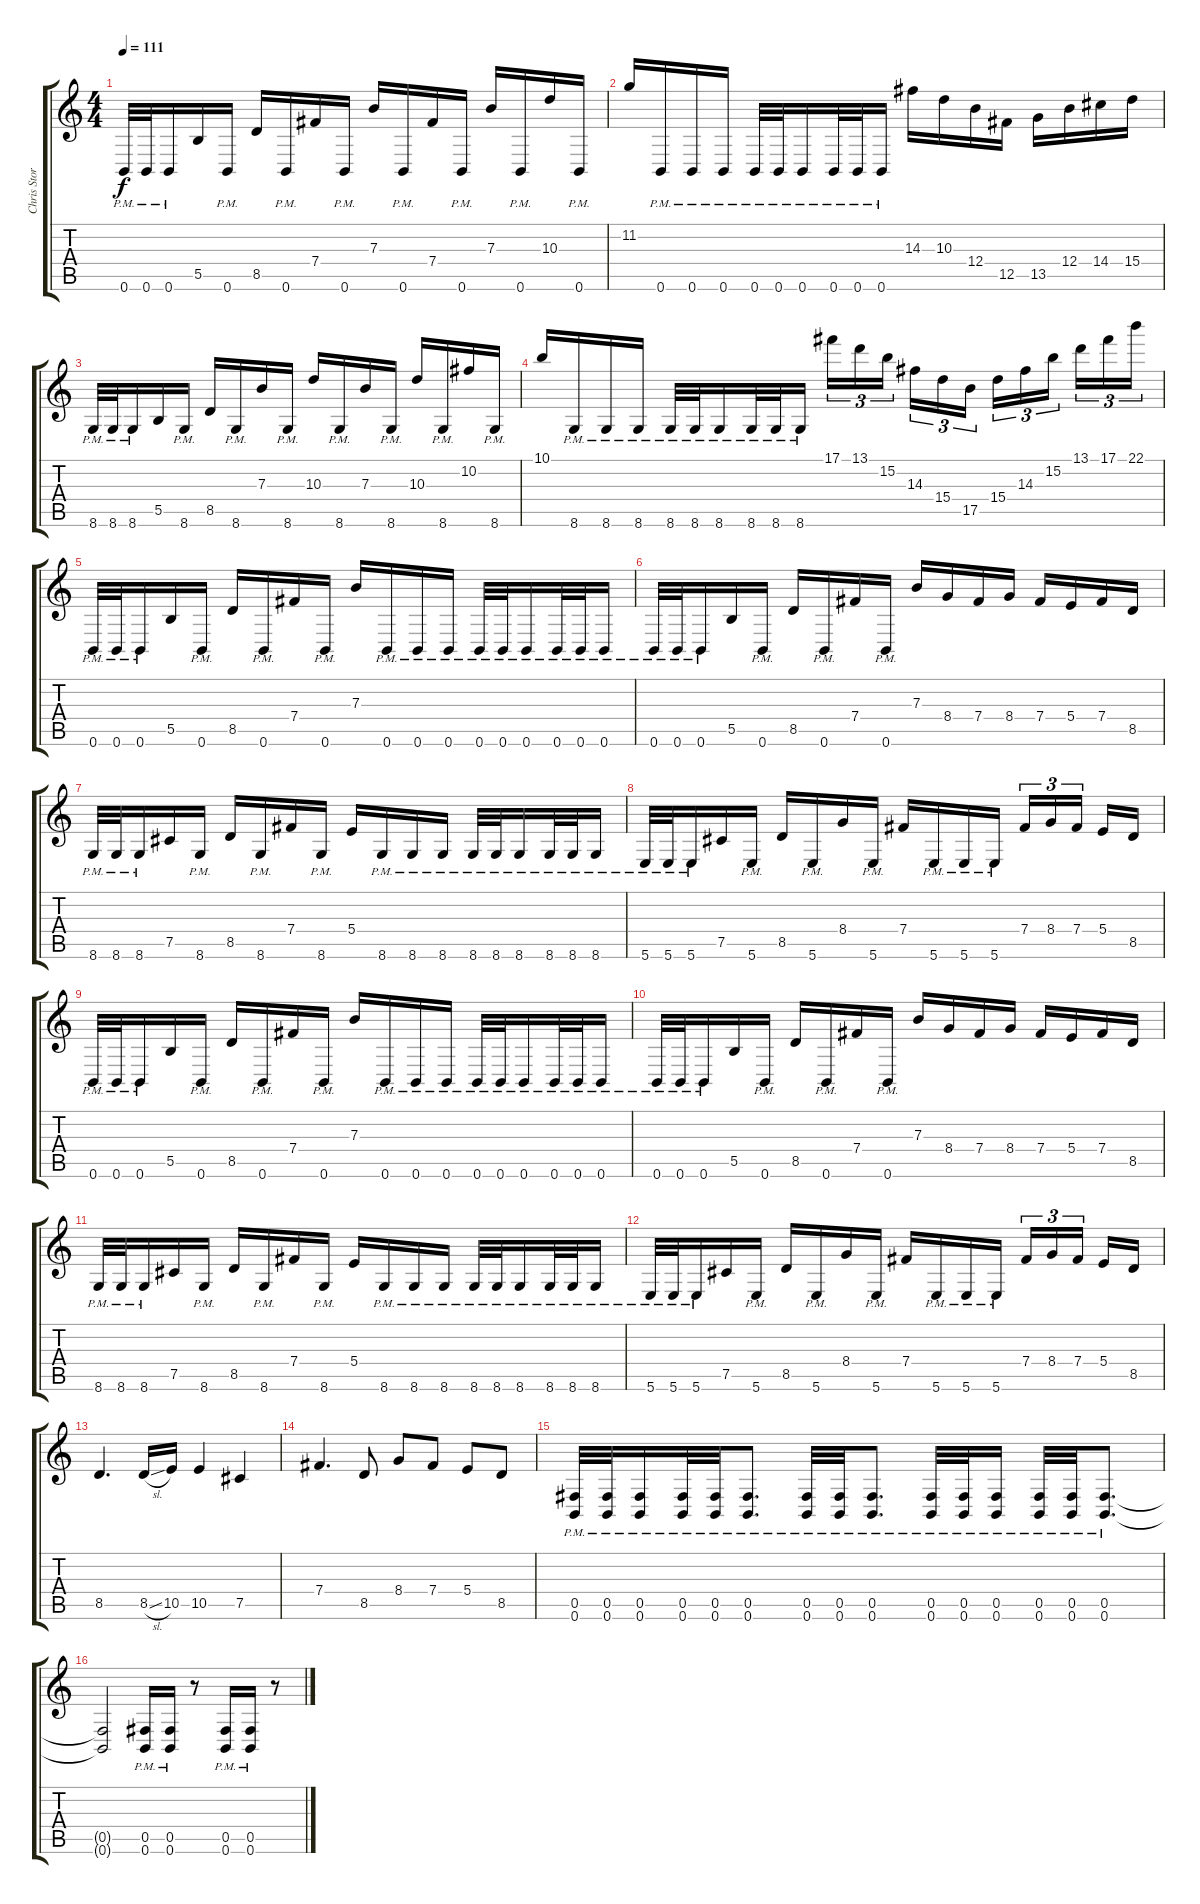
\track ("Chris Storey (Guitar)" "Chris Stor") {instrument distortionguitar}
\staff {score tabs}
\tuning (Db4 Ab3 E3 B2 Gb2 B1) {hide}
\ts (4 4)
\tempo 111
\clef g2
\ks c
0.6{pm}.32{dy f} 0.6{pm}.32 0.6{pm}.16 5.5.16 0.6{pm}.16 8.5.16 0.6{pm}.16 7.4.16 0.6{pm}.16 7.3.16 0.6{pm}.16 7.4.16 0.6{pm}.16 7.3.16 0.6{pm}.16 10.3.16 0.6{pm}.16 |
11.2.16 0.6{pm}.16 0.6{pm}.16 0.6{pm}.16 0.6{pm}.32 0.6{pm}.32 0.6{pm}.16 0.6{pm}.32 0.6{pm}.32 0.6{pm}.16 14.3.16 10.3.16 12.4.16 12.5.16 13.5.16 12.4.16 14.4.16 15.4.16 |
8.6{pm}.32 8.6{pm}.32 8.6{pm}.16 5.5.16 8.6{pm}.16 8.5.16 8.6{pm}.16 7.3.16 8.6{pm}.16 10.3.16 8.6{pm}.16 7.3.16 8.6{pm}.16 10.3.16 8.6{pm}.16 10.2.16 8.6{pm}.16 |
10.1.16 8.6{pm}.16 8.6{pm}.16 8.6{pm}.16 8.6{pm}.32 8.6{pm}.32 8.6{pm}.16 8.6{pm}.32 8.6{pm}.32 8.6{pm}.16 17.1.16{tu (3 2)} 13.1.16{tu (3 2)} 15.2.16{tu (3 2) beam splitsecondary} 14.3.16{tu (3 2)} 15.4.16{tu (3 2)} 17.5.16{tu (3 2)} 15.4.16{tu (3 2)} 14.3.16{tu (3 2)} 15.2.16{tu (3 2) beam splitsecondary} 13.1.16{tu (3 2)} 17.1.16{tu (3 2)} 22.1.16{tu (3 2)} |
0.6{pm}.32 0.6{pm}.32 0.6{pm}.16 5.5.16 0.6{pm}.16 8.5.16 0.6{pm}.16 7.4.16 0.6{pm}.16 7.3.16 0.6{pm}.16 0.6{pm}.16 0.6{pm}.16 0.6{pm}.32 0.6{pm}.32 0.6{pm}.16 0.6{pm}.32 0.6{pm}.32 0.6{pm}.16 |
0.6{pm}.32 0.6{pm}.32 0.6{pm}.16 5.5.16 0.6{pm}.16 8.5.16 0.6{pm}.16 7.4.16 0.6{pm}.16 7.3.16 8.4.16 7.4.16 8.4.16 7.4.16 5.4.16 7.4.16 8.5.16 |
8.6{pm}.32 8.6{pm}.32 8.6{pm}.16 7.5.16 8.6{pm}.16 8.5.16 8.6{pm}.16 7.4.16 8.6{pm}.16 5.4.16 8.6{pm}.16 8.6{pm}.16 8.6{pm}.16 8.6{pm}.32 8.6{pm}.32 8.6{pm}.16 8.6{pm}.32 8.6{pm}.32 8.6{pm}.16 |
5.6{pm}.32 5.6{pm}.32 5.6{pm}.16 7.5.16 5.6{pm}.16 8.5.16 5.6{pm}.16 8.4.16 5.6{pm}.16 7.4.16 5.6{pm}.16 5.6{pm}.16 5.6{pm}.16 7.4.16{tu (3 2)} 8.4.16{tu (3 2)} 7.4.16{tu (3 2) beam splitsecondary} 5.4.16 8.5.16 |
0.6{pm}.32 0.6{pm}.32 0.6{pm}.16 5.5.16 0.6{pm}.16 8.5.16 0.6{pm}.16 7.4.16 0.6{pm}.16 7.3.16 0.6{pm}.16 0.6{pm}.16 0.6{pm}.16 0.6{pm}.32 0.6{pm}.32 0.6{pm}.16 0.6{pm}.32 0.6{pm}.32 0.6{pm}.16 |
0.6{pm}.32 0.6{pm}.32 0.6{pm}.16 5.5.16 0.6{pm}.16 8.5.16 0.6{pm}.16 7.4.16 0.6{pm}.16 7.3.16 8.4.16 7.4.16 8.4.16 7.4.16 5.4.16 7.4.16 8.5.16 |
8.6{pm}.32 8.6{pm}.32 8.6{pm}.16 7.5.16 8.6{pm}.16 8.5.16 8.6{pm}.16 7.4.16 8.6{pm}.16 5.4.16 8.6{pm}.16 8.6{pm}.16 8.6{pm}.16 8.6{pm}.32 8.6{pm}.32 8.6{pm}.16 8.6{pm}.32 8.6{pm}.32 8.6{pm}.16 |
5.6{pm}.32 5.6{pm}.32 5.6{pm}.16 7.5.16 5.6{pm}.16 8.5.16 5.6{pm}.16 8.4.16 5.6{pm}.16 7.4.16 5.6{pm}.16 5.6{pm}.16 5.6{pm}.16 7.4.16{tu (3 2)} 8.4.16{tu (3 2)} 7.4.16{tu (3 2) beam splitsecondary} 5.4.16 8.5.16 |
8.5.4{d} 8.5{sl}.16 10.5.16 10.5.4 7.5.4 |
7.4.4{d} 8.5.8 8.4.8 7.4.8 5.4.8 8.5.8 |
(0.5{pm} 0.6{pm}).32 (0.5{pm} 0.6{pm}).32 (0.5{pm} 0.6{pm}).16 (0.5{pm} 0.6{pm}).32 (0.5{pm} 0.6{pm}).32 (0.5{pm} 0.6{pm}).8{d} (0.5{pm} 0.6{pm}).32 (0.5{pm} 0.6{pm}).32 (0.5{pm} 0.6{pm}).8{d} (0.5{pm} 0.6{pm}).32 (0.5{pm} 0.6{pm}).32 (0.5{pm} 0.6{pm}).16 (0.5{pm} 0.6{pm}).32 (0.5{pm} 0.6{pm}).32 (0.5{pm} 0.6{pm}).8{d} |
(0.5{t} 0.6{t}).2 (0.5{pm} 0.6{pm}).16 (0.5{pm} 0.6{pm}).16 r.8 (0.5{pm} 0.6{pm}).16 (0.5{pm} 0.6{pm}).16 r.8
